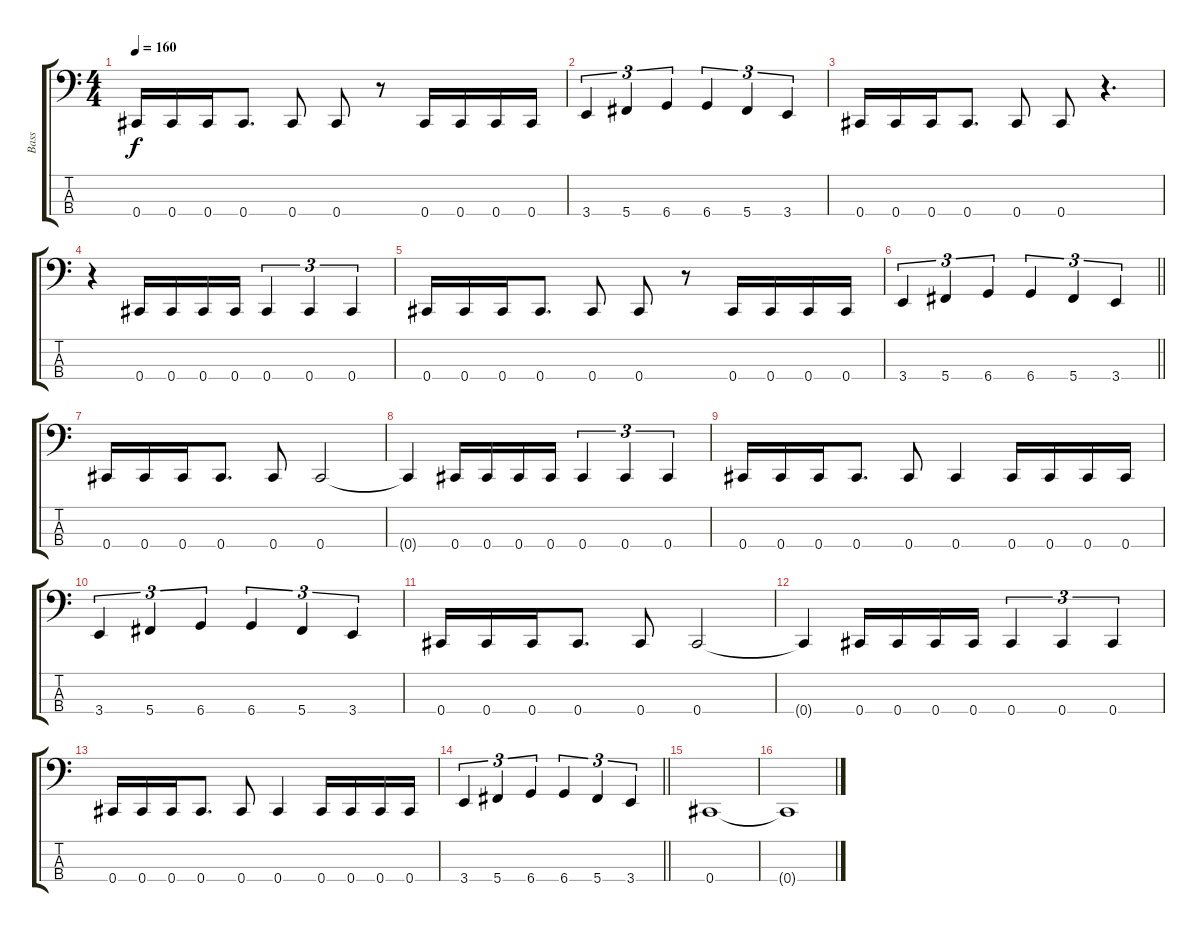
\track ("Bass" "Bass") {instrument electricbasspick}
\staff {score tabs}
\tuning (Gb2 Db2 Ab1 Db1) {hide}
\ts (4 4)
\tempo 160
\clef f4
\ks c
0.4.16{dy f} 0.4.16 0.4.16 0.4.8{d} 0.4.8 0.4.8 r.8 0.4.16 0.4.16 0.4.16 0.4.16 |
3.4.4{tu (3 2)} 5.4.4{tu (3 2)} 6.4.4{tu (3 2)} 6.4.4{tu (3 2)} 5.4.4{tu (3 2)} 3.4.4{tu (3 2)} |
0.4.16 0.4.16 0.4.16 0.4.8{d} 0.4.8 0.4.8 r.4{d} |
r.4 0.4.16 0.4.16 0.4.16 0.4.16 0.4.4{tu (3 2)} 0.4.4{tu (3 2)} 0.4.4{tu (3 2)} |
0.4.16 0.4.16 0.4.16 0.4.8{d} 0.4.8 0.4.8 r.8 0.4.16 0.4.16 0.4.16 0.4.16 |
\barLineRight lightlight
3.4.4{tu (3 2)} 5.4.4{tu (3 2)} 6.4.4{tu (3 2)} 6.4.4{tu (3 2)} 5.4.4{tu (3 2)} 3.4.4{tu (3 2)} |
\section ("" "")
0.4.16 0.4.16 0.4.16 0.4.8{d} 0.4.8 0.4.2 |
0.4{t}.4 0.4.16 0.4.16 0.4.16 0.4.16 0.4.4{tu (3 2)} 0.4.4{tu (3 2)} 0.4.4{tu (3 2)} |
0.4.16 0.4.16 0.4.16 0.4.8{d} 0.4.8 0.4.4 0.4.16 0.4.16 0.4.16 0.4.16 |
3.4.4{tu (3 2)} 5.4.4{tu (3 2)} 6.4.4{tu (3 2)} 6.4.4{tu (3 2)} 5.4.4{tu (3 2)} 3.4.4{tu (3 2)} |
0.4.16 0.4.16 0.4.16 0.4.8{d} 0.4.8 0.4.2 |
0.4{t}.4 0.4.16 0.4.16 0.4.16 0.4.16 0.4.4{tu (3 2)} 0.4.4{tu (3 2)} 0.4.4{tu (3 2)} |
0.4.16 0.4.16 0.4.16 0.4.8{d} 0.4.8 0.4.4 0.4.16 0.4.16 0.4.16 0.4.16 |
\barLineRight lightlight
3.4.4{tu (3 2)} 5.4.4{tu (3 2)} 6.4.4{tu (3 2)} 6.4.4{tu (3 2)} 5.4.4{tu (3 2)} 3.4.4{tu (3 2)} |
\section ("" "")
0.4.1 |
0.4{t}.1
